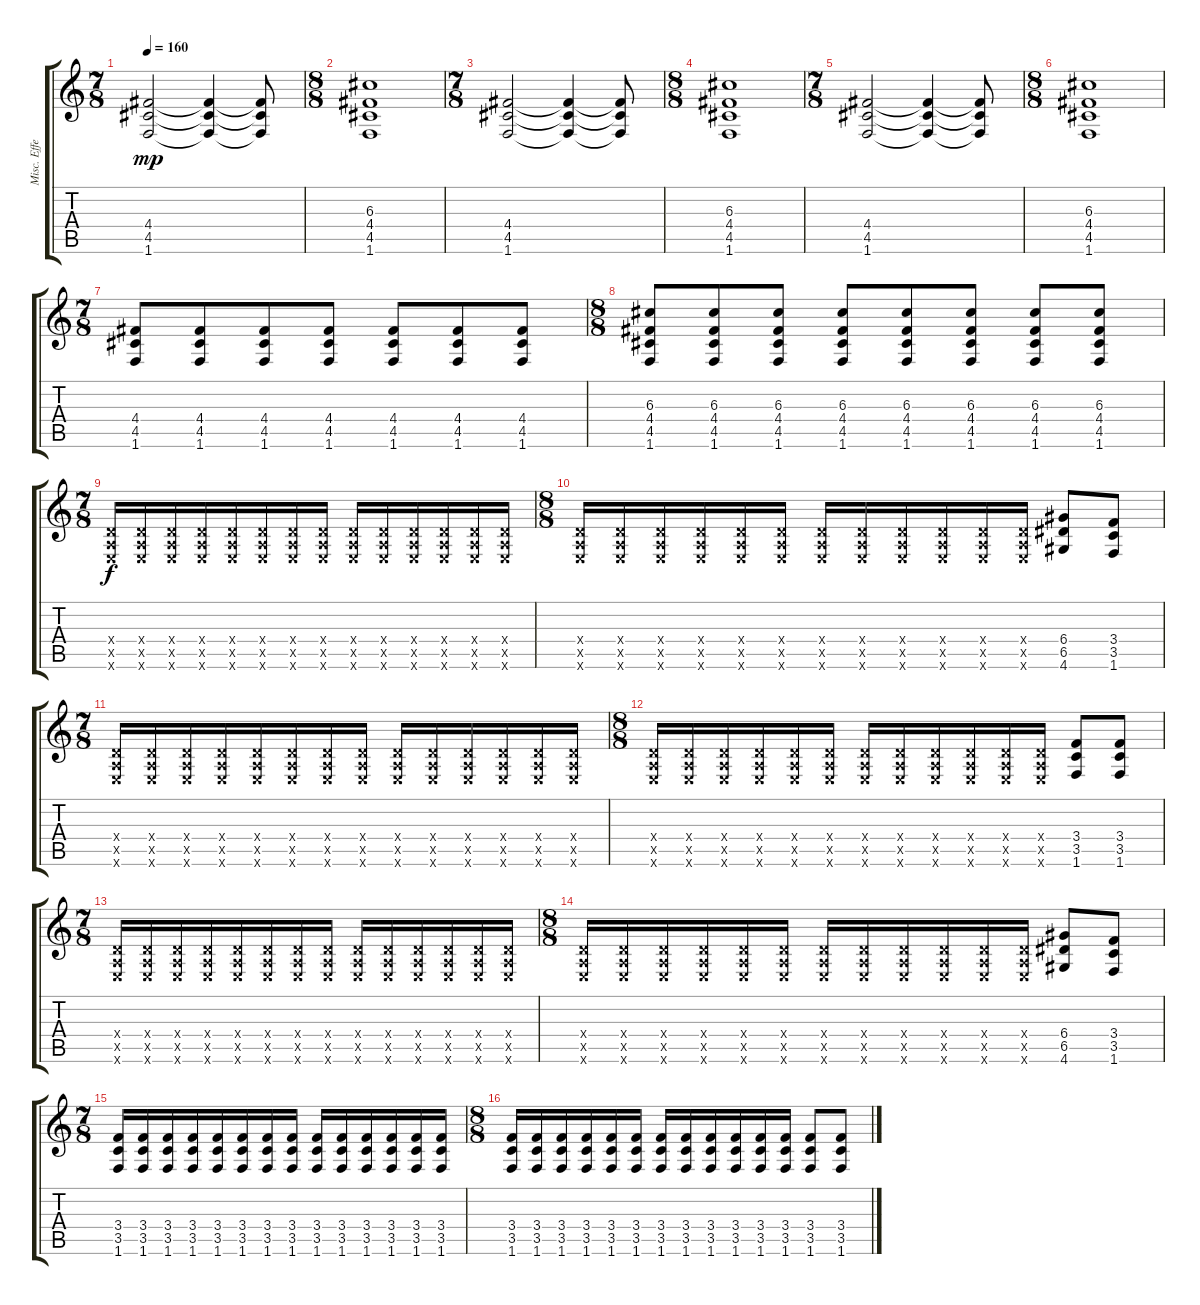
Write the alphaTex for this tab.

\track ("Misc. Effects" "Misc. Effe") {instrument distortionguitar}
\staff {score tabs}
\tuning (E4 B3 G3 D3 A2 E2) {hide}
\ts (7 8)
\tempo 160
\clef g2
\ks c
(4.4 4.5 1.6).2{dy mp instrument distortionguitar} (4.4{t} 4.5{t} 1.6{t}).4 (4.4{t} 4.5{t} 1.6{t}).8 |
\ts (8 8)
(6.3 4.4 4.5 1.6).1 |
\ts (7 8)
(4.4 4.5 1.6).2 (4.4{t} 4.5{t} 1.6{t}).4 (4.4{t} 4.5{t} 1.6{t}).8 |
\ts (8 8)
(6.3 4.4 4.5 1.6).1 |
\ts (7 8)
(4.4 4.5 1.6).2 (4.4{t} 4.5{t} 1.6{t}).4 (4.4{t} 4.5{t} 1.6{t}).8 |
\ts (8 8)
(6.3 4.4 4.5 1.6).1 |
\ts (7 8)
(4.4 4.5 1.6).8 (4.4 4.5 1.6).8 (4.4 4.5 1.6).8 (4.4 4.5 1.6).8 (4.4 4.5 1.6).8 (4.4 4.5 1.6).8 (4.4 4.5 1.6).8 |
\ts (8 8)
(6.3 4.4 4.5 1.6).8 (6.3 4.4 4.5 1.6).8 (6.3 4.4 4.5 1.6).8 (6.3 4.4 4.5 1.6).8 (6.3 4.4 4.5 1.6).8 (6.3 4.4 4.5 1.6).8 (6.3 4.4 4.5 1.6).8 (6.3 4.4 4.5 1.6).8 |
\ts (7 8)
(0.4{x} 0.5{x} 0.6{x}).16{dy f} (0.4{x} 0.5{x} 0.6{x}).16 (0.4{x} 0.5{x} 0.6{x}).16 (0.4{x} 0.5{x} 0.6{x}).16 (0.4{x} 0.5{x} 0.6{x}).16 (0.4{x} 0.5{x} 0.6{x}).16 (0.4{x} 0.5{x} 0.6{x}).16 (0.4{x} 0.5{x} 0.6{x}).16 (0.4{x} 0.5{x} 0.6{x}).16 (0.4{x} 0.5{x} 0.6{x}).16 (0.4{x} 0.5{x} 0.6{x}).16 (0.4{x} 0.5{x} 0.6{x}).16 (0.4{x} 0.5{x} 0.6{x}).16 (0.4{x} 0.5{x} 0.6{x}).16 |
\ts (8 8)
(0.4{x} 0.5{x} 0.6{x}).16 (0.4{x} 0.5{x} 0.6{x}).16 (0.4{x} 0.5{x} 0.6{x}).16 (0.4{x} 0.5{x} 0.6{x}).16 (0.4{x} 0.5{x} 0.6{x}).16 (0.4{x} 0.5{x} 0.6{x}).16 (0.4{x} 0.5{x} 0.6{x}).16 (0.4{x} 0.5{x} 0.6{x}).16 (0.4{x} 0.5{x} 0.6{x}).16 (0.4{x} 0.5{x} 0.6{x}).16 (0.4{x} 0.5{x} 0.6{x}).16 (0.4{x} 0.5{x} 0.6{x}).16 (6.4 6.5 4.6).8 (3.4 3.5 1.6).8 |
\ts (7 8)
(0.4{x} 0.5{x} 0.6{x}).16 (0.4{x} 0.5{x} 0.6{x}).16 (0.4{x} 0.5{x} 0.6{x}).16 (0.4{x} 0.5{x} 0.6{x}).16 (0.4{x} 0.5{x} 0.6{x}).16 (0.4{x} 0.5{x} 0.6{x}).16 (0.4{x} 0.5{x} 0.6{x}).16 (0.4{x} 0.5{x} 0.6{x}).16 (0.4{x} 0.5{x} 0.6{x}).16 (0.4{x} 0.5{x} 0.6{x}).16 (0.4{x} 0.5{x} 0.6{x}).16 (0.4{x} 0.5{x} 0.6{x}).16 (0.4{x} 0.5{x} 0.6{x}).16 (0.4{x} 0.5{x} 0.6{x}).16 |
\ts (8 8)
(0.4{x} 0.5{x} 0.6{x}).16 (0.4{x} 0.5{x} 0.6{x}).16 (0.4{x} 0.5{x} 0.6{x}).16 (0.4{x} 0.5{x} 0.6{x}).16 (0.4{x} 0.5{x} 0.6{x}).16 (0.4{x} 0.5{x} 0.6{x}).16 (0.4{x} 0.5{x} 0.6{x}).16 (0.4{x} 0.5{x} 0.6{x}).16 (0.4{x} 0.5{x} 0.6{x}).16 (0.4{x} 0.5{x} 0.6{x}).16 (0.4{x} 0.5{x} 0.6{x}).16 (0.4{x} 0.5{x} 0.6{x}).16 (3.4 3.5 1.6).8 (3.4 3.5 1.6).8 |
\ts (7 8)
(0.4{x} 0.5{x} 0.6{x}).16 (0.4{x} 0.5{x} 0.6{x}).16 (0.4{x} 0.5{x} 0.6{x}).16 (0.4{x} 0.5{x} 0.6{x}).16 (0.4{x} 0.5{x} 0.6{x}).16 (0.4{x} 0.5{x} 0.6{x}).16 (0.4{x} 0.5{x} 0.6{x}).16 (0.4{x} 0.5{x} 0.6{x}).16 (0.4{x} 0.5{x} 0.6{x}).16 (0.4{x} 0.5{x} 0.6{x}).16 (0.4{x} 0.5{x} 0.6{x}).16 (0.4{x} 0.5{x} 0.6{x}).16 (0.4{x} 0.5{x} 0.6{x}).16 (0.4{x} 0.5{x} 0.6{x}).16 |
\ts (8 8)
(0.4{x} 0.5{x} 0.6{x}).16 (0.4{x} 0.5{x} 0.6{x}).16 (0.4{x} 0.5{x} 0.6{x}).16 (0.4{x} 0.5{x} 0.6{x}).16 (0.4{x} 0.5{x} 0.6{x}).16 (0.4{x} 0.5{x} 0.6{x}).16 (0.4{x} 0.5{x} 0.6{x}).16 (0.4{x} 0.5{x} 0.6{x}).16 (0.4{x} 0.5{x} 0.6{x}).16 (0.4{x} 0.5{x} 0.6{x}).16 (0.4{x} 0.5{x} 0.6{x}).16 (0.4{x} 0.5{x} 0.6{x}).16 (6.4 6.5 4.6).8 (3.4 3.5 1.6).8 |
\ts (7 8)
(3.4 3.5 1.6).16 (3.4 3.5 1.6).16 (3.4 3.5 1.6).16 (3.4 3.5 1.6).16 (3.4 3.5 1.6).16 (3.4 3.5 1.6).16 (3.4 3.5 1.6).16 (3.4 3.5 1.6).16 (3.4 3.5 1.6).16 (3.4 3.5 1.6).16 (3.4 3.5 1.6).16 (3.4 3.5 1.6).16 (3.4 3.5 1.6).16 (3.4 3.5 1.6).16 |
\ts (8 8)
(3.4 3.5 1.6).16 (3.4 3.5 1.6).16 (3.4 3.5 1.6).16 (3.4 3.5 1.6).16 (3.4 3.5 1.6).16 (3.4 3.5 1.6).16 (3.4 3.5 1.6).16 (3.4 3.5 1.6).16 (3.4 3.5 1.6).16 (3.4 3.5 1.6).16 (3.4 3.5 1.6).16 (3.4 3.5 1.6).16 (3.4 3.5 1.6).8 (3.4 3.5 1.6).8
